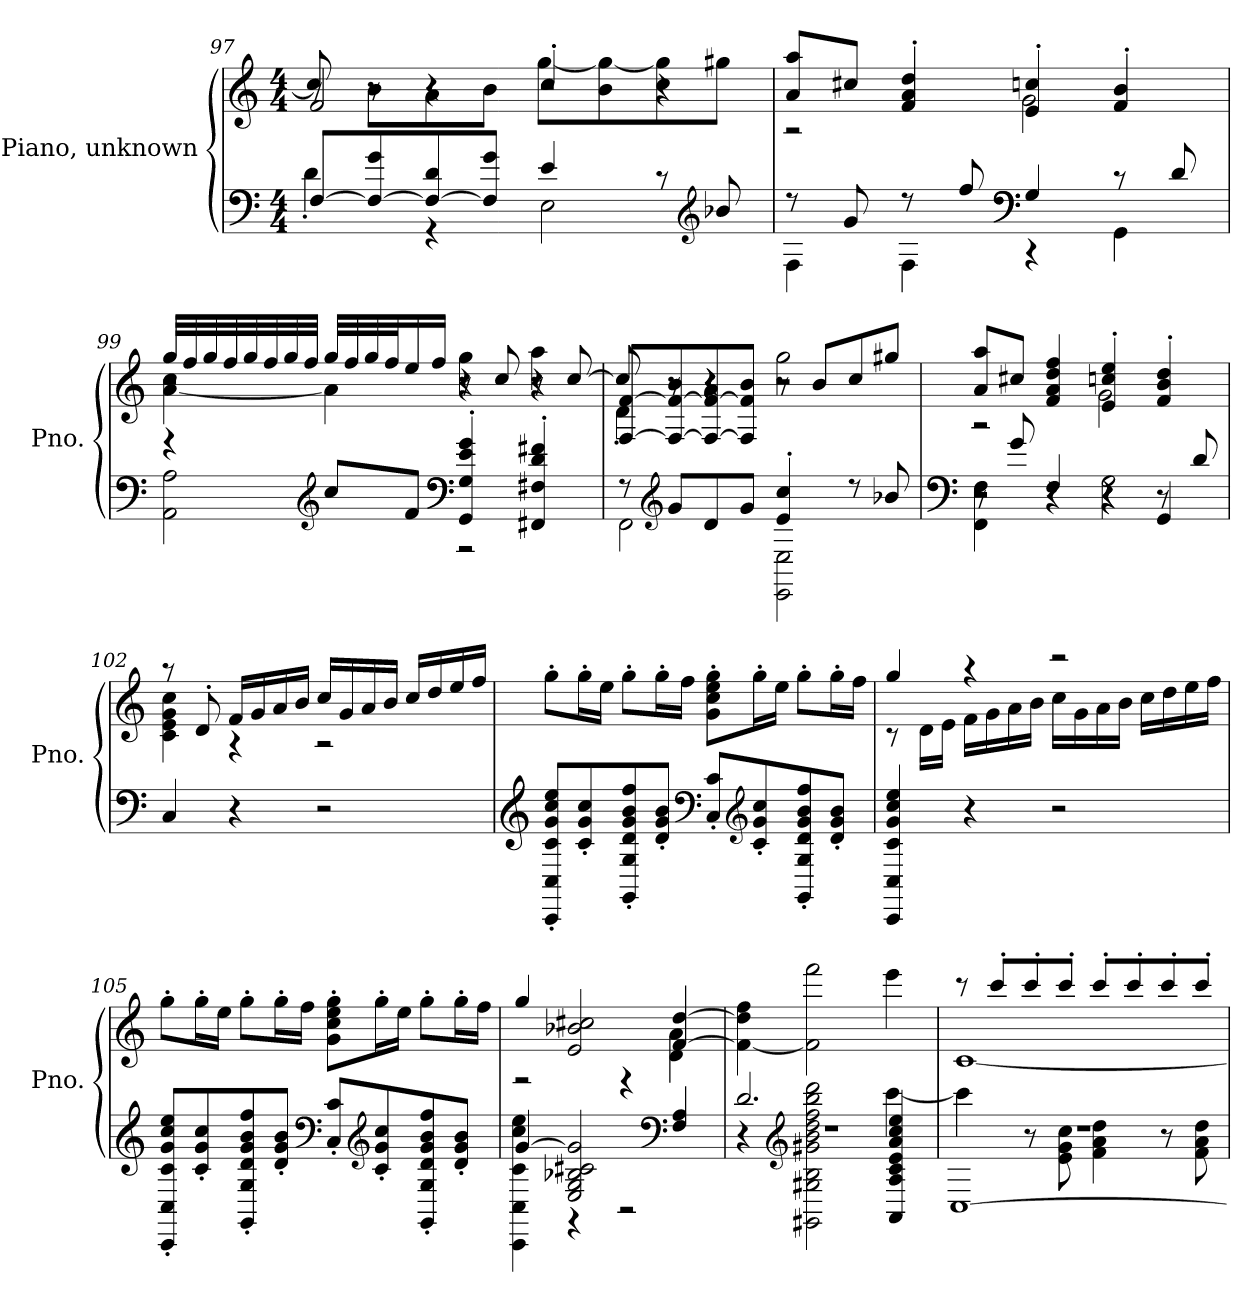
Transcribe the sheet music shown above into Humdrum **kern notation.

**kern	**kern
*part1	*part1
*staff2	*staff1
*I"Piano, unknown	*
*I'Pno.	*
!!LO:LB:g=z
*clefF4	*clefG2
*k[]	*k[]
*M4/4	*M4/4
=97	=97
*^	*^
*	*	*	*^
[8F/L	4d'\	2f/	8r	8cc/]
8F/_ 8g/	.	.	8b\L	8r
8F/_ 8d/	4r	.	8a\	4r
8F/] 8g/J	.	.	8b\J	.
4e/	2E\	4cc'/	[8gg\L	2r
.	.	.	8b\ 8gg\_	.
8r	.	4r	8cc\ 8gg\]	.
*clefG2	*	*	*	*
8b-X/	.	.	8gg#X\J	.
*	*	*	*v	*v
=98	=98	=98	=98
8r	4F\	8a/ 8aa/L	2r
8g/	.	8cc#X/J	.
8r	4F\	4f/' 4a/' 4dd/'	.
8ff/	.	.	.
*clefF4	*	*	*
4G/	4r	4e/' 4ccn/'	2g\
8r	4GG\	4f/' 4b/'	.
8d/	.	.	.
!!LO:LB:g=z
=99	=99	=99	=99
*	*	*	*^
4r	2AA\ 2A\	32gg/LLL	[4a\ 4cc\	2r
.	.	32ff/	.	.
.	.	32gg/	.	.
.	.	32ff/	.	.
.	.	32gg/	.	.
.	.	32ff/	.	.
.	.	32gg/	.	.
.	.	32ff/JJJ	.	.
*clefG2	*	*	*	*
8cc/L	.	32gg/LLL	4a\]	.
.	.	32ff/	.	.
.	.	32gg/	.	.
.	.	32ff/J	.	.
8f/J	.	16ee/	.	.
.	.	16ff/JJ	.	.
*clefF4	*	*	*	*
4GG/' 4G/' 4e/' 4g/'	2r	8r	4gg\	4r
.	.	8cc/	.	.
4FF#X/' 4F#X/' 4d/' 4f#X/'	.	4r	4aa\	8r
.	.	.	.	[8cc/
=100	=100	=100	=100	=100
8r	2FF\	[8F/ [8f/L	4d'\	8cc/]
*clefG2	*	*	*	*
8g/L	.	8F/_ 8f/_ 8b/	.	8r
8d/	.	8F/_ 8f/_ 8a/	4r	4r
8g/J	.	8F/] 8f/] 8b/J	.	.
4e/' 4cc/'	2EE\ 2E\	8r	2gg\	2r
.	.	8b/L	.	.
8r	.	8cc/	.	.
8b-X/	.	8gg#X/J	.	.
*v	*v	*	*	*
*	*v	*v	*v
=101	=101
*clefF4	*
*^	*^
*	*^	*	*
8r	4FF\ 4F\	2r	8a/ 8aa/L	2r
8g/	.	.	8cc#X/J	.
4F/	4r	.	4f/ 4a/ 4dd/ 4ff/	.
4r	2G\	4r	4e/' 4ccn/' 4ee/'	2g\
8r	.	4GG/	4f/' 4b/' 4dd/'	.
8d/	.	.	.	.
*v	*v	*v	*	*
!!LO:LB:g=z	!!
=102	=102	=102
4C/	8r	4c\ 4e\ 4g\ 4cc\
.	8d'/	.
4r	16f/LL	4r
.	16g/	.
.	16a/	.
.	16b/JJ	.
2r	16cc/LL	2r
.	16g/	.
.	16a/	.
.	16b/JJ	.
.	16cc/LL	.
.	16dd/	.
.	16ee/	.
.	16ff/JJ	.
*	*v	*v
=103	=103
*clefG2	*
8CC/' 8C/' 8c/' 8g/' 8cc/' 8ee/'L	8gg'\L
8c/' 8g/' 8cc/'	16gg'\L
.	16ee\JJ
8GG/' 8G/' 8d/' 8g/' 8b/' 8ff/'	8gg'\L
8d/' 8g/' 8b/'J	16gg'\L
.	16ff\JJ
*clefF4	*
8C/' 8c/'L	8g\' 8cc\' 8ee\' 8gg\'L
*clefG2	*
8c/' 8g/' 8cc/'	16gg'\L
.	16ee\JJ
8GG/' 8G/' 8d/' 8g/' 8b/' 8ff/'	8gg'\L
8d/' 8g/' 8b/'J	16gg'\L
.	16ff\JJ
=104	=104
*	*^
4CC/ 4C/ 4c/ 4g/ 4cc/ 4ee/	4gg/	8r
.	.	16d\LL
.	.	16e\JJ
4r	4r	16f\LL
.	.	16g\
.	.	16a\
.	.	16b\JJ
2r	2r	16cc\LL
.	.	16g\
.	.	16a\
.	.	16b\JJ
.	.	16cc\LL
.	.	16dd\
.	.	16ee\
.	.	16ff\JJ
*	*v	*v
!!LO:LB:g=z
=105	=105
8CC/' 8C/' 8c/' 8g/' 8cc/' 8ee/'L	8gg'\L
8c/' 8g/' 8cc/'	16gg'\L
.	16ee\JJ
8GG/' 8G/' 8d/' 8g/' 8b/' 8ff/'	8gg'\L
8d/' 8g/' 8b/'J	16gg'\L
.	16ff\JJ
*clefF4	*
8C/' 8c/'L	8g\' 8cc\' 8ee\' 8gg\'L
*clefG2	*
8c/' 8g/' 8cc/'	16gg'\L
.	16ee\JJ
8GG/' 8G/' 8d/' 8g/' 8b/' 8ff/'	8gg'\L
8d/' 8g/' 8b/'J	16gg'\L
.	16ff\JJ
=106	=106
*^	*^
[4g/	4CC\ 4C\ 4c\ 4cc\ 4ee\	4gg/	2r
2E/ 2G/ 2B-X/ 2c#X/ 2g/]	4r	2e/ 2b-X/ 2cc#X/	.
.	2r	.	4r
*clefF4	*	*	*
4F/ 4A/	.	[4f/ [4dd/	4d\ 4a\
*	*	*v	*v
=107	=107	=107
*	*^	*
1r	4r	2.d/	4f\_ 4dd\] 4ff\
*clefG2	*	*	*
.	2GG#X\ 2G#X\ 2B\ 2g#X\ 2b\ 2dd\ 2ff\ 2bb\ 2ddd\	.	2f\] 2fff\
.	[4ccc\	4AA/ 4A/ 4c/ 4e/ 4a/ 4cc/ 4ee/	4eee\
=108	=108	=108	=108
*	*	*	*^
1r	4ccc\]	[1C	8r	[1c
.	.	.	8ccc'/L	.
.	8r	.	8ccc'/	.
.	8e\ 8g\ 8cc\	.	8ccc'/J	.
.	4f\ 4a\ 4dd\	.	8ccc'/L	.
.	.	.	8ccc'/	.
.	8r	.	8ccc'/	.
.	8f\ 8a\ 8dd\	.	8ccc'/J	.
*v	*v	*v	*	*
*	*v	*v
=	=
*-	*-
